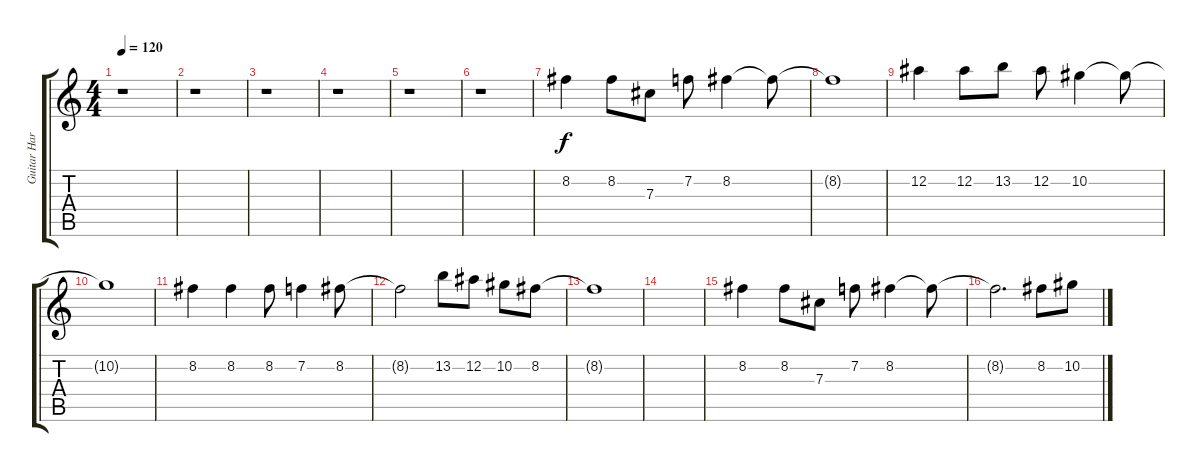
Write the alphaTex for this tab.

\track ("Guitar Harm." "Guitar Har") {instrument distortionguitar}
\staff {score tabs}
\tuning (Eb4 Bb3 Gb3 Db3 Ab2 Eb2) {hide}
\ts (4 4)
\tempo 120
\clef g2
\ks c
r.1{dy f} |
r.1 |
r.1 |
r.1 |
r.1 |
r.1 |
8.2.4 8.2.8 7.3.8 7.2.8 8.2.4 8.2{t}.8 |
8.2{t}.1 |
12.2.4 12.2.8 13.2.8 12.2.8 10.2.4 10.2{t}.8 |
10.2{t}.1 |
8.2.4 8.2.4 8.2.8 7.2.4 8.2.8 |
8.2{t}.2 13.2.8 12.2.8 10.2.8 8.2.8 |
8.2{t}.1 |
|
8.2.4 8.2.8 7.3.8 7.2.8 8.2.4 8.2{t}.8 |
8.2{t}.2{d} 8.2.8 10.2.8
